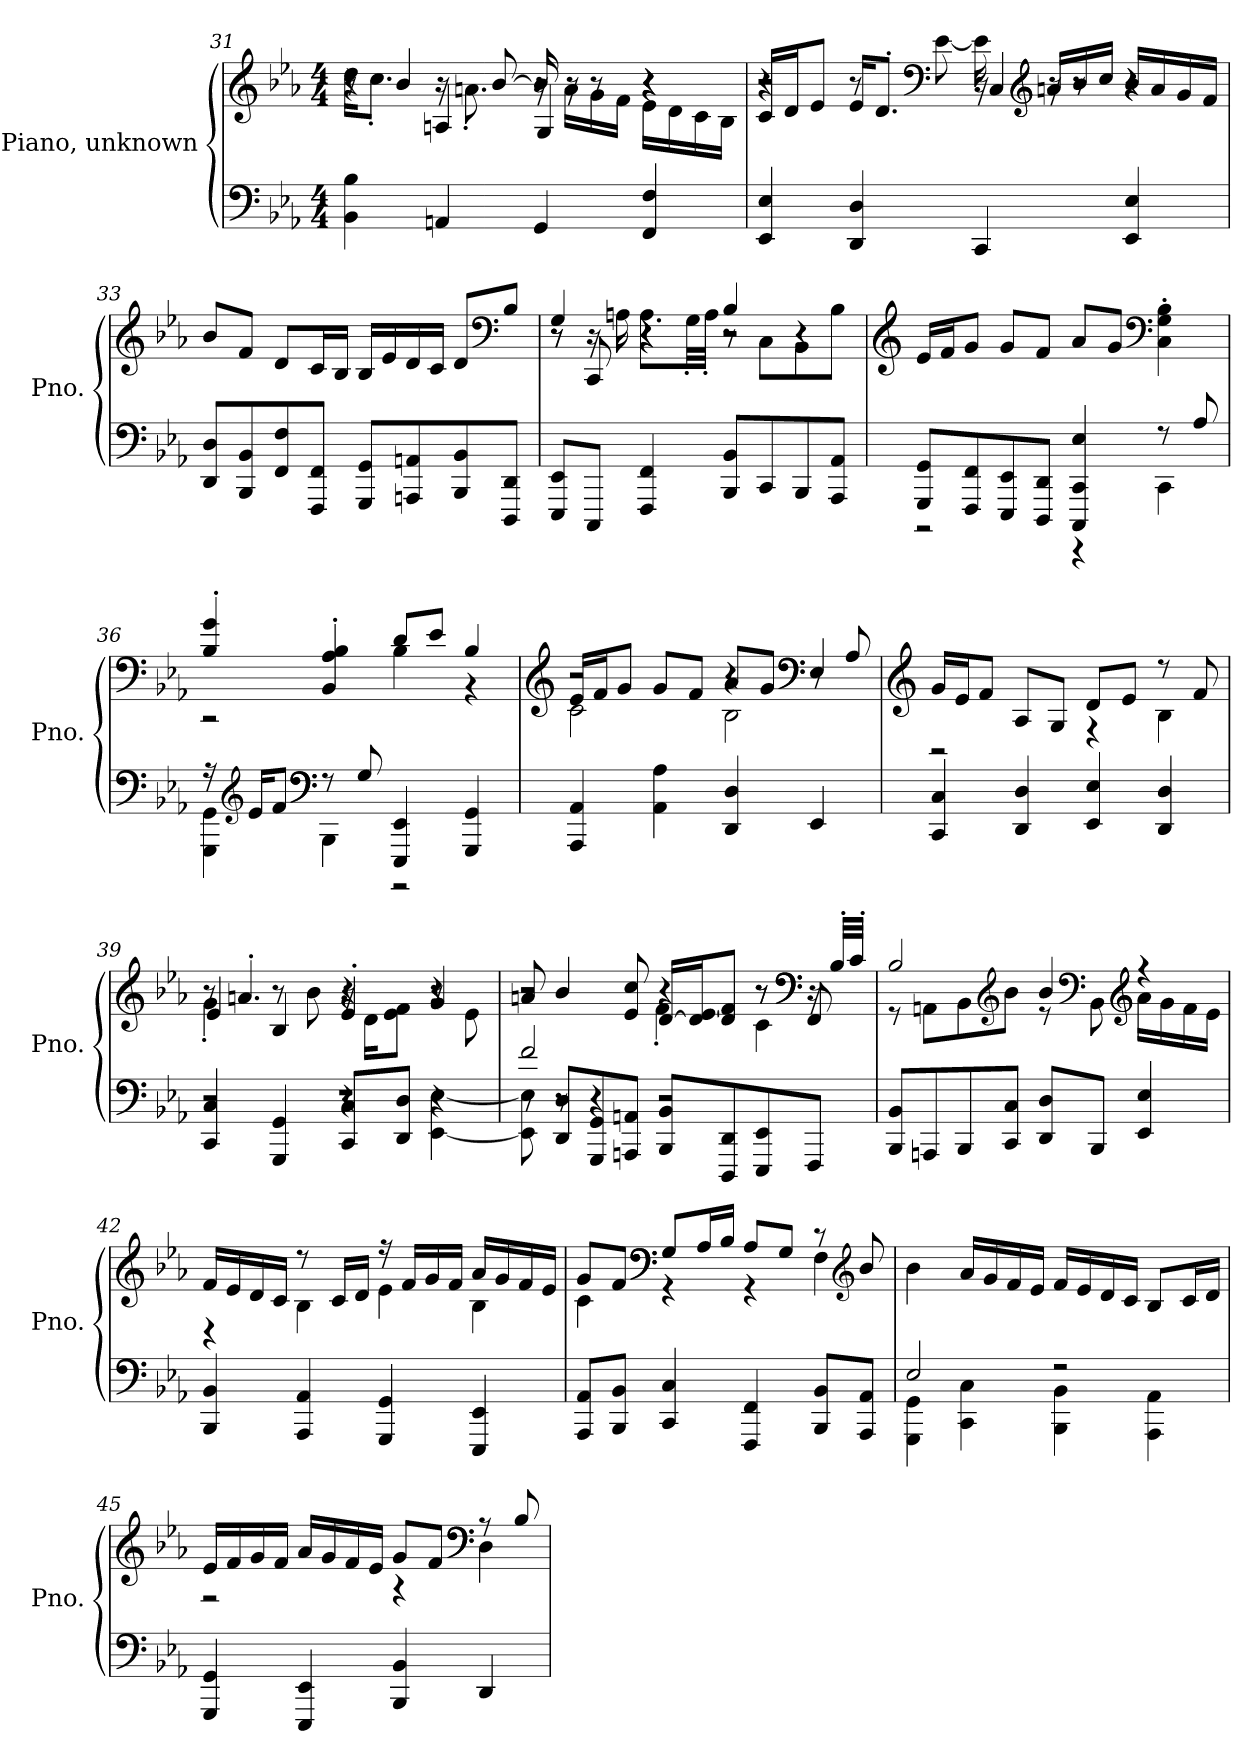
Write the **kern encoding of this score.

**kern	**kern
*part1	*part1
*staff2	*staff1
*I"Piano, unknown	*
*I'Pno.	*
*clefF4	*clefG2
*k[b-e-a-]	*k[b-e-a-]
*M4/4	*M4/4
=31	=31
*	*^
*	*	*^
4BB-\ 4B-\	8r	16dd\KL	4r
.	.	8.cc'\J	.
.	4b-/	.	.
4AAn/	.	16r	4An/
.	.	8.an'\	.
.	[8b-/	.	.
4GG/	16b-/]	16r	4G/
.	16r	16a\LL	.
.	8r	16g\	.
.	.	16f\JJ	.
4FF/ 4F/	4r	16e-\LL	4r
.	.	16d\	.
.	.	16c\	.
.	.	16B-\JJ	.
!!LO:LB:g=z	!!	!!
=32	=32	=32	=32
4EE-/ 4E-/	16c/LL	4r	2r
.	16d/J	.	.
.	8e-/J	.	.
4DD/ 4D/	16e-/KL	8r	.
.	8.d'/J	.	.
*	*clefF4	*	*
.	.	[8e-\	.
4CC/	16r	16e-\]	4C/
*	*clefG2	*	*
.	16an/LL	16r	.
.	16b-/	8r	.
.	16cc/JJ	.	.
4EE-/ 4E-/	16b-/LL	4r	4r
.	16a/	.	.
.	16g/	.	.
.	16f/JJ	.	.
*	*v	*v	*v
=33	=33
8DD/ 8D/L	8b-/L
8BBB-/ 8BB-/	8f/J
8FF/ 8F/	8d/L
8FFF/ 8FF/J	16c/L
.	16B-/JJ
8GGG/ 8GG/L	16B-/LL
.	16e-/
8AAAn/ 8AAn/	16d/
.	16c/JJ
8BBB-/ 8BB-/	8d/L
*	*clefF4
8DDD/ 8DD/J	8B-/J
!!LO:PB:g=z
=34	=34
*	*^
*	*	*^
8EEE-/ 8EE-/L	4G/	8r	8r
8CCC/J	.	16r	8CC/
.	.	16An\	.
4FFF/ 4FF/	4r	8.A\L	4r
.	.	32G'\LL	.
.	.	32A'\JJJ	.
8BBB-/ 8BB-/L	4B-/	8r	2r
8CC/	.	8C\L	.
8BBB-/	4r	8BB-\	.
8AAA-/ 8AA-/J	.	8B-\J	.
*	*v	*v	*v
=35	=35
*	*clefG2
*^	*
8GGG/ 8GG/L	2r	16e-/LL
.	.	16f/J
8FFF/ 8FF/	.	8g/J
8EEE-/ 8EE-/	.	8g/L
8DDD/ 8DD/J	.	8f/J
4CCC/ 4CC/ 4E-/	4r	8a-/L
.	.	8g/J
*	*	*clefF4
8r	4CC\	4C\' 4G\' 4B-\'
8A-/	.	.
=36	=36	=36
*	*	*^
16r	4GGG\ 4GG\	4B-/' 4g/'	2r
*clefG2	*	*	*
16e-/KL	.	.	.
8f/J	.	.	.
*clefF4	*	*	*
8r	4BBB-\	4BB-/' 4A-/' 4B-/'	.
8G/	.	.	.
4EEE-/ 4EE-/	2r	8d/L	4B-\
.	.	8e-/J	.
4GGG/ 4GG/	.	4B-/	4r
*v	*v	*	*
*	*v	*v
!!LO:LB:g=z
=37	=37
*	*clefG2
*	*^
*	*	*^
4AAA-/ 4AA-/	16e-/LL	2c\	2r
.	16f/J	.	.
.	8g/J	.	.
4AA-\ 4A-\	8g/L	.	.
.	8f/J	.	.
4DD/ 4D/	8a-/L	2B-\	4r
.	8g/J	.	.
*	*clefF4	*	*
4EE-/	8r	.	4E-/
.	8A-/	.	.
*	*v	*v	*v
=38	=38
*	*clefG2
*	*^
4CC/ 4C/	16g/LL	2r
.	16e-/J	.
.	8f/J	.
4DD/ 4D/	8A-/L	.
.	8G/J	.
4EE-/ 4E-/	8d/L	4r
.	8e-/J	.
4DD/ 4D/	8r	4B-\
.	8f/	.
=39	=39	=39
*^	*	*^
*	*^	*	*	*
1r	2r	4CC/ 4C/	8r	4g'\	4e-/
.	.	.	4.an'/	.	.
.	.	4GGG/ 4GG/	.	8r	4B-/
.	.	.	.	8b-\	.
.	4r	8CC/ 8C/L	4r	16r	4e-'/
.	.	.	.	16d\KL	.
.	.	8DD/ 8D/J	.	8e-\ 8f\J	.
.	[4EE-\ [4E-\	4r	4g/	8r	4r
.	.	.	.	8e-\	.
!!LO:LB:g=z	!!	!!
=40	=40	=40	=40	=40	=40
2f/	8EE-\] 8E-\]	8r	8an/	2r	2r
.	8r	8DD/ 8D/L	4b-/	.	.
.	4r	8GGG/ 8GG/	.	.	.
.	.	8AAAn/ 8AAn/J	8e-/ 8cc/	.	.
2r	2r	8BBB-/ 8BB-/L	[16d/LL	4f'\	4r
.	.	.	16d/_ 16e-/J	.	.
.	.	8DDD/ 8DD/	8d/] 8f/J	.	.
.	.	8EEE-/ 8EE-/	8r	4c\	8r
*	*	*	*clefF4	*	*
.	.	8FFF/J	16r	.	8FF/
.	.	.	32B-'/LLL	.	.
.	.	.	32c'/JJJ	.	.
*v	*v	*v	*	*	*
*	*	*v	*v
=41	=41	=41
8BBB-/ 8BB-/L	2B-/	8r
8AAAn/	.	8AAn\L
8BBB-/	.	8BB-\
*	*clefG2	*
8CC/ 8C/J	.	8b-\J
8DD/ 8D/L	4b-/	8r
*	*clefF4	*
8BBB-/J	.	8BB-\
*	*clefG2	*
4EE-/ 4E-/	4r	16a-\LL
.	.	16g\
.	.	16f\
.	.	16e-\JJ
!!LO:LB:g=z	!!
=42	=42	=42
4BBB-/ 4BB-/	16f/LL	4r
.	16e-/	.
.	16d/	.
.	16c/JJ	.
4AAA-/ 4AA-/	8r	4B-\
.	16c/LL	.
.	16d/JJ	.
4GGG/ 4GG/	16r	4e-\
.	16f/LL	.
.	16g/	.
.	16f/JJ	.
4EEE-/ 4EE-/	16a-/LL	4B-\
.	16g/	.
.	16f/	.
.	16e-/JJ	.
=43	=43	=43
8AAA-/ 8AA-/L	8g/L	4c\
8BBB-/ 8BB-/J	8f/J	.
*	*clefF4	*
4CC/ 4C/	8G/L	4r
.	16A-/L	.
.	16B-/JJ	.
4FFF/ 4FF/	8A-/L	4r
.	8G/J	.
8BBB-/ 8BB-/L	8r	4F\
*	*clefG2	*
8AAA-/ 8AA-/J	8b-/	.
*	*v	*v
=44	=44
*^	*
2E-/	4GGG\ 4GG\	4b-\
.	4CC\ 4C\	16a-/LL
.	.	16g/
.	.	16f/
.	.	16e-/JJ
2r	4BBB-\ 4BB-\	16f/LL
.	.	16e-/
.	.	16d/
.	.	16c/JJ
.	4AAA-\ 4AA-\	8B-/L
.	.	16c/L
.	.	16d/JJ
*v	*v	*
!!LO:LB:g=z
=45	=45
*	*^
4GGG/ 4GG/	16e-/LL	2r
.	16f/	.
.	16g/	.
.	16f/JJ	.
4EEE-/ 4EE-/	16a-/LL	.
.	16g/	.
.	16f/	.
.	16e-/JJ	.
4BBB-/ 4BB-/	8g/L	4r
.	8f/J	.
*	*clefF4	*
4DD/	8r	4D\
.	8B-/	.
*	*v	*v
=	=
*-	*-
